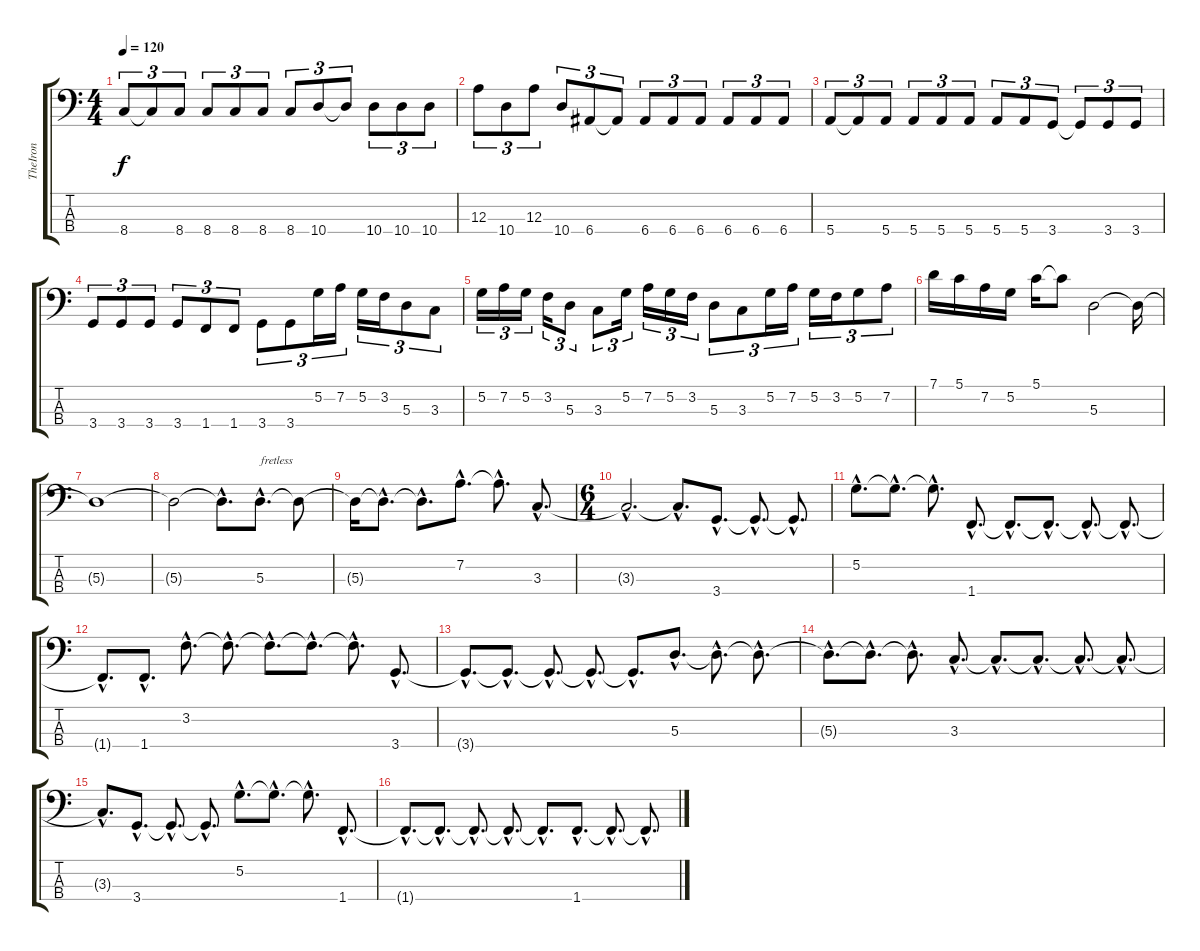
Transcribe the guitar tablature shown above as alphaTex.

\track ("TheIron" "TheIron") {instrument electricbassfinger}
\staff {score tabs}
\tuning (G2 D2 A1 E1) {hide}
\ts (4 4)
\tempo 120
\clef f4
\ks c
8.4.8{tu (3 2) dy f} 8.4{t}.8{tu (3 2)} 8.4.8{tu (3 2)} 8.4.8{tu (3 2)} 8.4.8{tu (3 2)} 8.4.8{tu (3 2)} 8.4.8{tu (3 2)} 10.4.8{tu (3 2)} 10.4{t}.8{tu (3 2)} 10.4.8{tu (3 2)} 10.4.8{tu (3 2)} 10.4.8{tu (3 2)} |
12.3.8{tu (3 2)} 10.4.8{tu (3 2)} 12.3.8{tu (3 2)} 10.4.8{tu (3 2)} 6.4.8{tu (3 2)} 6.4{t}.8{tu (3 2)} 6.4.8{tu (3 2)} 6.4.8{tu (3 2)} 6.4.8{tu (3 2)} 6.4.8{tu (3 2)} 6.4.8{tu (3 2)} 6.4.8{tu (3 2)} |
5.4.8{tu (3 2)} 5.4{t}.8{tu (3 2)} 5.4.8{tu (3 2)} 5.4.8{tu (3 2)} 5.4.8{tu (3 2)} 5.4.8{tu (3 2)} 5.4.8{tu (3 2)} 5.4.8{tu (3 2)} 3.4.8{tu (3 2)} 3.4{t}.8{tu (3 2)} 3.4.8{tu (3 2)} 3.4.8{tu (3 2)} |
3.4.8{tu (3 2)} 3.4.8{tu (3 2)} 3.4.8{tu (3 2)} 3.4.8{tu (3 2)} 1.4.8{tu (3 2)} 1.4.8{tu (3 2)} 3.4.8{tu (3 2)} 3.4.8{tu (3 2)} 5.2.16{tu (3 2)} 7.2.16{tu (3 2)} 5.2.16{tu (3 2)} 3.2.16{tu (3 2)} 5.3.8{tu (3 2)} 3.3.8{tu (3 2)} |
5.2.16{tu (3 2)} 7.2.16{tu (3 2)} 5.2.16{tu (3 2)} 3.2.16{tu (3 2)} 5.3.8{tu (3 2)} 3.3.8{tu (3 2)} 5.2.16{tu (3 2)} 7.2.16{tu (3 2)} 5.2.16{tu (3 2)} 3.2.16{tu (3 2)} 5.3.8{tu (3 2)} 3.3.8{tu (3 2)} 5.2.16{tu (3 2)} 7.2.16{tu (3 2)} 5.2.16{tu (3 2)} 3.2.16{tu (3 2)} 5.2.8{tu (3 2)} 7.2.8{tu (3 2)} |
7.1.16 5.1.16 7.2.16 5.2.16 5.1.16 5.1{t}.8 5.3.2 5.3{t}.16 |
5.3{t}.1 |
5.3{t}.2 5.3{hac t}.8{d} 5.3{hac}.8{d txt "fretless" instrument fretlessbass} 5.3{t}.8 |
5.3{t}.16 5.3{hac t}.8{d} 5.3{hac t}.8{d} 7.2{hac}.8{d} 7.2{hac t}.8{d} 3.3{hac}.8{d} |
\ts (6 4)
3.3{hac t}.2{d} 3.3{hac t}.8{d} 3.4{hac}.8{d} 3.4{hac t}.8{d} 3.4{hac t}.8{d} |
5.2{hac}.8{d} 5.2{hac t}.8{d} 5.2{hac t}.8{d} 1.4{hac}.8{d} 1.4{hac t}.8{d} 1.4{hac t}.8{d} 1.4{hac t}.8{d} 1.4{hac t}.8{d} |
1.4{hac t}.8{d} 1.4{hac}.8{d} 3.2{hac}.8{d} 3.2{hac t}.8{d} 3.2{hac t}.8{d} 3.2{hac t}.8{d} 3.2{hac t}.8{d} 3.4{hac}.8{d} |
3.4{hac t}.8{d} 3.4{hac t}.8{d} 3.4{hac t}.8{d} 3.4{hac t}.8{d} 3.4{hac t}.8{d} 5.3{hac}.8{d} 5.3{hac t}.8{d} 5.3{hac t}.8{d} |
5.3{hac t}.8{d} 5.3{hac t}.8{d} 5.3{hac t}.8{d} 3.3{hac}.8{d} 3.3{hac t}.8{d} 3.3{hac t}.8{d} 3.3{hac t}.8{d} 3.3{hac t}.8{d} |
3.3{hac t}.8{d} 3.4{hac}.8{d} 3.4{hac t}.8{d} 3.4{hac t}.8{d} 5.2{hac}.8{d} 5.2{hac t}.8{d} 5.2{hac t}.8{d} 1.4{hac}.8{d} |
1.4{hac t}.8{d} 1.4{hac t}.8{d} 1.4{hac t}.8{d} 1.4{hac t}.8{d} 1.4{hac t}.8{d} 1.4{hac}.8{d} 1.4{hac t}.8{d} 1.4{hac t}.8{d}
